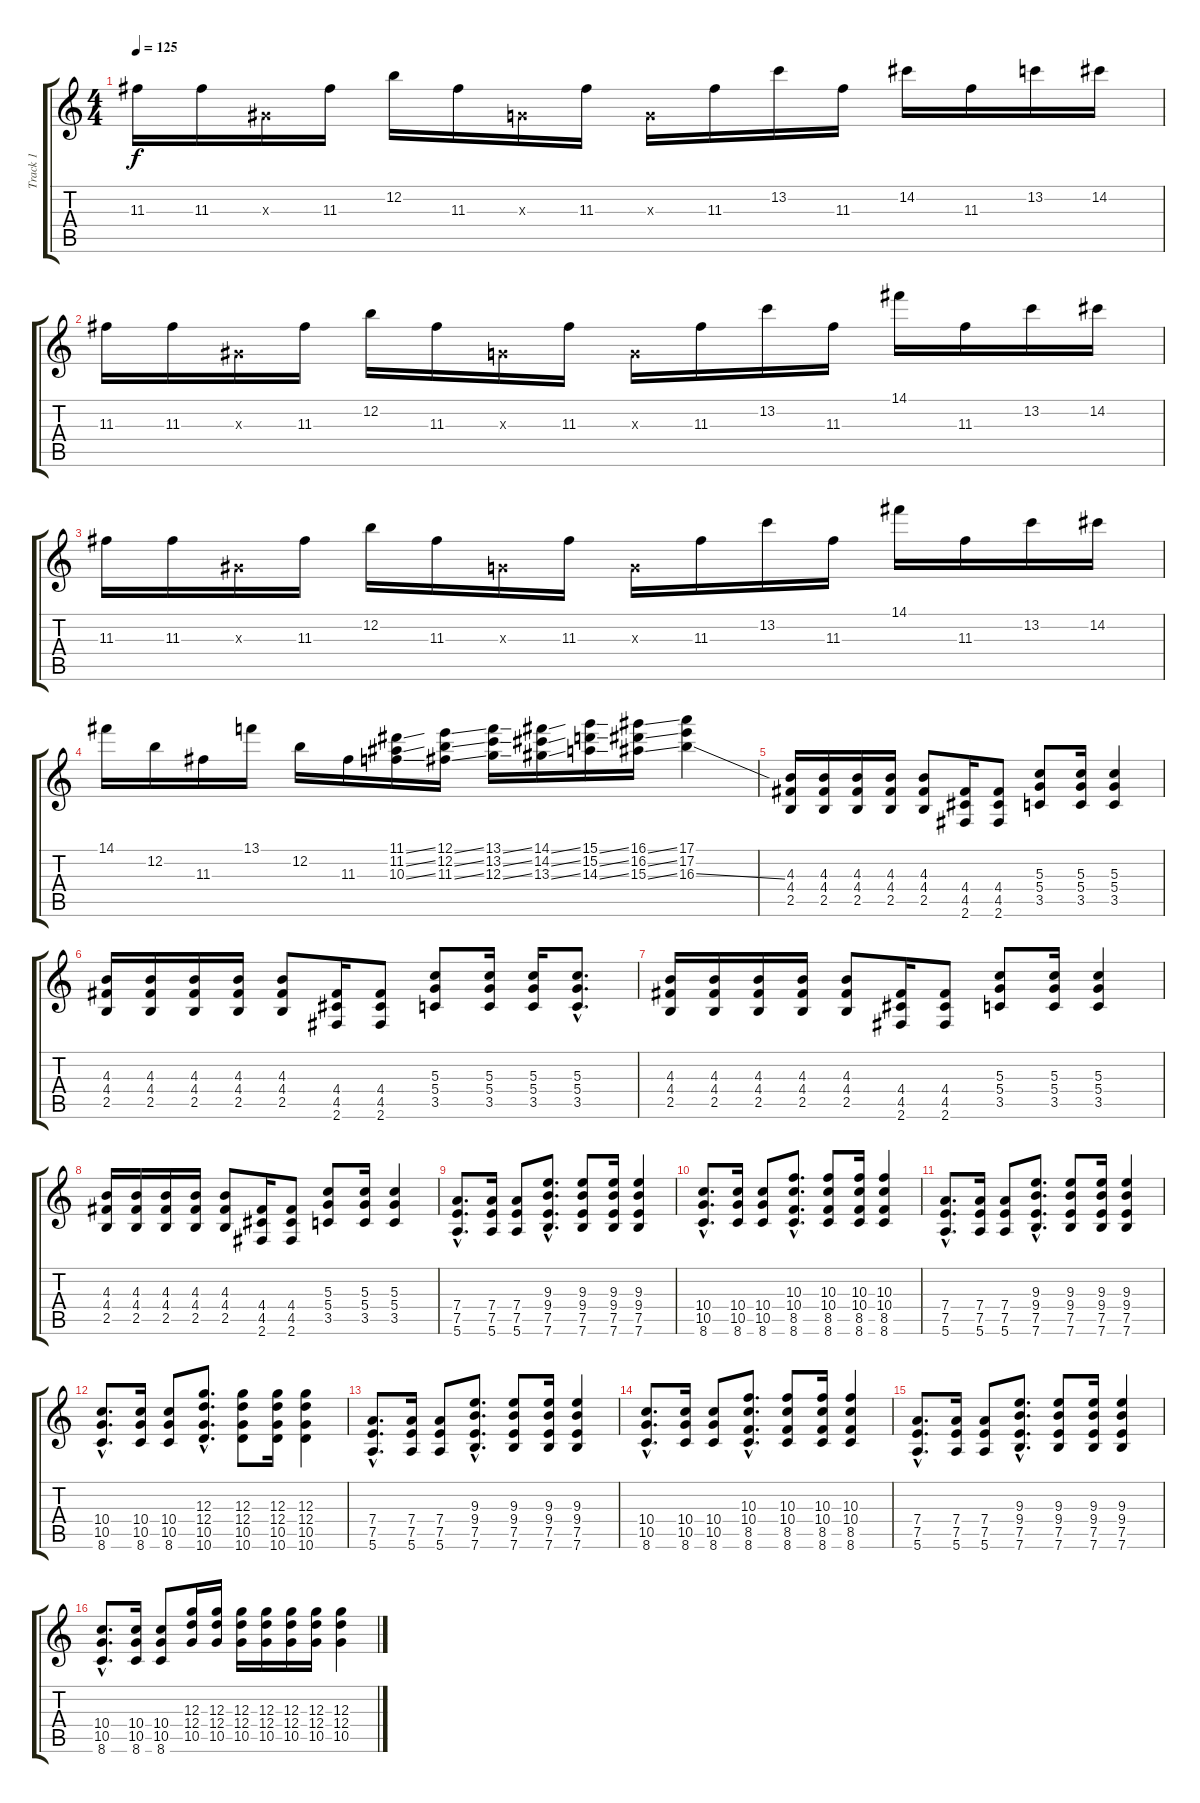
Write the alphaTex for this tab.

\track ("Track 1" "Track 1") {instrument overdrivenguitar}
\staff {score tabs}
\tuning (E4 B3 G3 D3 A2 E2) {hide}
\ts (4 4)
\tempo 125
\clef g2
\ks c
11.3.16{dy f} 11.3.16 1.3{x}.16 11.3.16 12.2.16 11.3.16 0.3{x}.16 11.3.16 0.3{x}.16 11.3.16 13.2.16 11.3.16 14.2.16 11.3.16 13.2.16 14.2.16 |
11.3.16 11.3.16 1.3{x}.16 11.3.16 12.2.16 11.3.16 0.3{x}.16 11.3.16 0.3{x}.16 11.3.16 13.2.16 11.3.16 14.1.16 11.3.16 13.2.16 14.2.16 |
11.3.16 11.3.16 1.3{x}.16 11.3.16 12.2.16 11.3.16 0.3{x}.16 11.3.16 0.3{x}.16 11.3.16 13.2.16 11.3.16 14.1.16 11.3.16 13.2.16 14.2.16 |
14.1.16 12.2.16 11.3.16 13.1.16 12.2.16 11.3.16 (11.1{ss} 11.2{ss} 10.3{ss}).16 (12.1{ss} 12.2{ss} 11.3{ss}).16 (13.1{ss} 13.2{ss} 12.3{ss}).16 (14.1{ss} 14.2{ss} 13.3{ss}).16 (15.1{ss} 15.2{ss} 14.3{ss}).16 (16.1{ss} 16.2{ss} 15.3{ss}).16 (17.1 17.2 16.3{ss}).4 |
(4.3 4.4 2.5).16 (4.3 4.4 2.5).16 (4.3 4.4 2.5).16 (4.3 4.4 2.5).16 (4.3 4.4 2.5).8 (4.4 4.5 2.6).16 (4.4 4.5 2.6).8 (5.3 5.4 3.5).8 (5.3 5.4 3.5).16 (5.3 5.4 3.5).4 |
(4.3 4.4 2.5).16 (4.3 4.4 2.5).16 (4.3 4.4 2.5).16 (4.3 4.4 2.5).16 (4.3 4.4 2.5).8 (4.4 4.5 2.6).16 (4.4 4.5 2.6).8 (5.3 5.4 3.5).8 (5.3 5.4 3.5).16 (5.3 5.4 3.5).16 (5.3{hac} 5.4{hac} 3.5{hac}).8{d} |
(4.3 4.4 2.5).16 (4.3 4.4 2.5).16 (4.3 4.4 2.5).16 (4.3 4.4 2.5).16 (4.3 4.4 2.5).8 (4.4 4.5 2.6).16 (4.4 4.5 2.6).8 (5.3 5.4 3.5).8 (5.3 5.4 3.5).16 (5.3 5.4 3.5).4 |
(4.3 4.4 2.5).16 (4.3 4.4 2.5).16 (4.3 4.4 2.5).16 (4.3 4.4 2.5).16 (4.3 4.4 2.5).8 (4.4 4.5 2.6).16 (4.4 4.5 2.6).8 (5.3 5.4 3.5).8 (5.3 5.4 3.5).16 (5.3 5.4 3.5).4 |
(7.4{hac} 7.5{hac} 5.6{hac}).8{d} (7.4 7.5 5.6).16 (7.4 7.5 5.6).8 (9.3{hac} 9.4{hac} 7.5{hac} 7.6{hac}).8{d} (9.3 9.4 7.5 7.6).8 (9.3 9.4 7.5 7.6).16 (9.3 9.4 7.5 7.6).4 |
(10.4{hac} 10.5{hac} 8.6{hac}).8{d} (10.4 10.5 8.6).16 (10.4 10.5 8.6).8 (10.3{hac} 10.4{hac} 8.5{hac} 8.6{hac}).8{d} (10.3 10.4 8.5 8.6).8 (10.3 10.4 8.5 8.6).16 (10.3 10.4 8.5 8.6).4 |
(7.4{hac} 7.5{hac} 5.6{hac}).8{d} (7.4 7.5 5.6).16 (7.4 7.5 5.6).8 (9.3{hac} 9.4{hac} 7.5{hac} 7.6{hac}).8{d} (9.3 9.4 7.5 7.6).8 (9.3 9.4 7.5 7.6).16 (9.3 9.4 7.5 7.6).4 |
(10.4{hac} 10.5{hac} 8.6{hac}).8{d} (10.4 10.5 8.6).16 (10.4 10.5 8.6).8 (12.3{hac} 12.4{hac} 10.5{hac} 10.6{hac}).8{d} (12.3 12.4 10.5 10.6).8 (12.3 12.4 10.5 10.6).16 (12.3 12.4 10.5 10.6).4 |
(7.4{hac} 7.5{hac} 5.6{hac}).8{d} (7.4 7.5 5.6).16 (7.4 7.5 5.6).8 (9.3{hac} 9.4{hac} 7.5{hac} 7.6{hac}).8{d} (9.3 9.4 7.5 7.6).8 (9.3 9.4 7.5 7.6).16 (9.3 9.4 7.5 7.6).4 |
(10.4{hac} 10.5{hac} 8.6{hac}).8{d} (10.4 10.5 8.6).16 (10.4 10.5 8.6).8 (10.3{hac} 10.4{hac} 8.5{hac} 8.6{hac}).8{d} (10.3 10.4 8.5 8.6).8 (10.3 10.4 8.5 8.6).16 (10.3 10.4 8.5 8.6).4 |
(7.4{hac} 7.5{hac} 5.6{hac}).8{d} (7.4 7.5 5.6).16 (7.4 7.5 5.6).8 (9.3{hac} 9.4{hac} 7.5{hac} 7.6{hac}).8{d} (9.3 9.4 7.5 7.6).8 (9.3 9.4 7.5 7.6).16 (9.3 9.4 7.5 7.6).4 |
(10.4{hac} 10.5{hac} 8.6{hac}).8{d} (10.4 10.5 8.6).16 (10.4 10.5 8.6).8 (12.3 12.4 10.5).16 (12.3 12.4 10.5).16 (12.3 12.4 10.5).16 (12.3 12.4 10.5).16 (12.3 12.4 10.5).16 (12.3 12.4 10.5).16 (12.3{ss} 12.4{ss} 10.5{ss}).4
